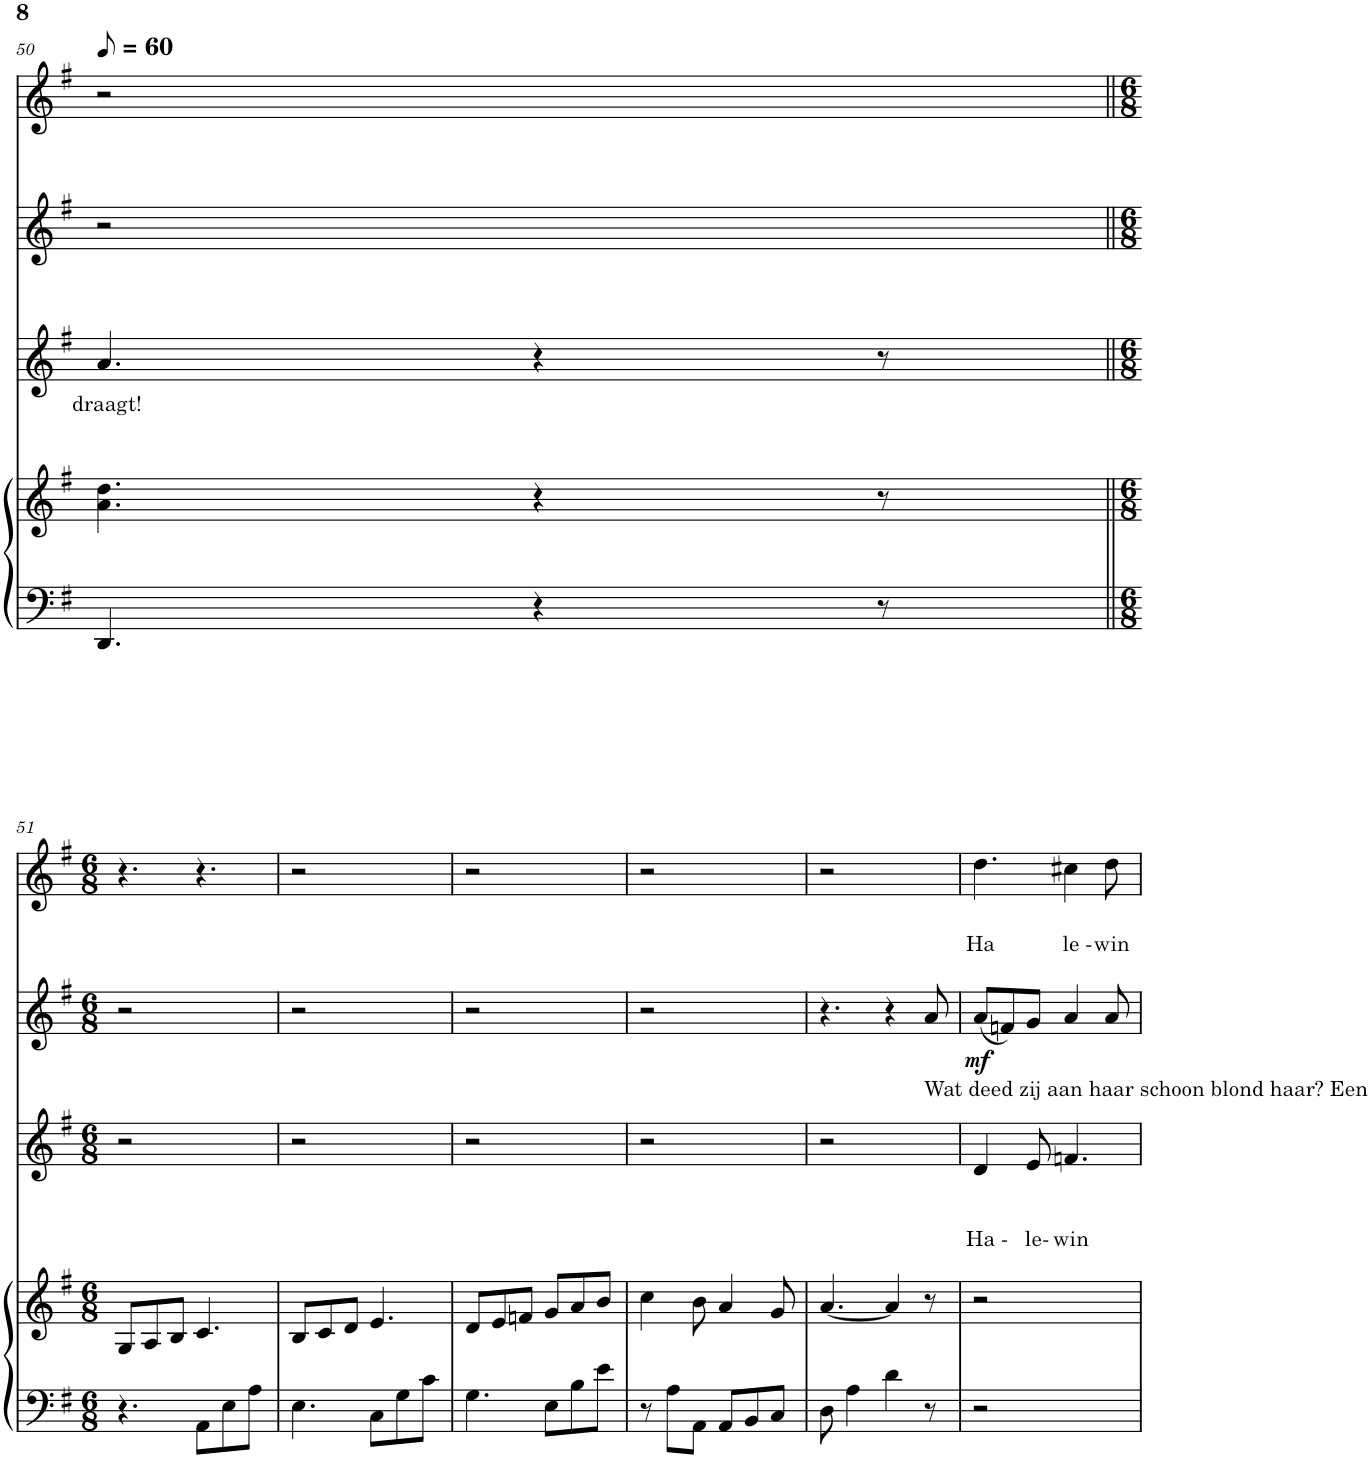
**kern	**kern	**kern	**text	**text	**text	**kern	**dynam	**kern	**text	**text
*part4	*part4	*part3	*part3	*part3	*part3	*part2	*part2	*part1	*part1	*part1
*staff5	*staff4	*staff3	*staff3	*staff3	*staff3	*staff2	*staff2	*staff1	*staff1	*staff1
*I"part 3	*	*I"part 2	*	*	*	*I"part 1	*	*I"part 0	*	*
!!LO:PB:g=z
*clefF4	*clefG2	*clefG2	*	*	*	*clefG2	*	*clefG2	*	*
*k[f#]	*k[f#]	*k[f#]	*	*	*	*k[f#]	*	*k[f#]	*	*
*M5/8	*M5/8	*M5/8	*	*	*	*M5/8	*	*M5/8	*	*
*MM30	*MM30	*MM30	*	*	*	*MM30	*	*MM30	*	*
=50	=50	=50	=50	=50	=50	=50	=50	=50	=50	=50
!	!	!	!LO:LY:b	!	!	!	!	!	!	!
4.DD/	4.a\ 4.dd\	4.a/	draagt!	.	.	2r	.	2r	.	.
4r	4r	4r	.	.	.	.	.	.	.	.
.	.	.	.	.	.	8ryy	.	8ryy	.	.
8r	8r	8r	.	.	.	8ryy	.	8ryy	.	.
!!LO:LB:g=z
=51||	=51||	=51||	=51||	=51||	=51||	=51||	=51||	=51||	=51||	=51||
*M6/8	*M6/8	*M6/8	*	*	*	*M6/8	*	*M6/8	*	*
4.r	8G/L	2r	.	.	.	2r	.	4.r	.	.
.	8A/	.	.	.	.	.	.	.	.	.
.	8B/J	.	.	.	.	.	.	.	.	.
8AA\L	4.c/	.	.	.	.	.	.	8ryy	.	.
8E\	.	4ryy	.	.	.	8ryy	.	4.r	.	.
8A\J	.	.	.	.	.	4ryy	.	.	.	.
8ryy	8ryy	8ryy	.	.	.	.	.	.	.	.
=52	=52	=52	=52	=52	=52	=52	=52	=52	=52	=52
4.E\	8B/L	2r	.	.	.	2r	.	2r	.	.
.	8c/	.	.	.	.	.	.	.	.	.
.	8d/J	.	.	.	.	.	.	.	.	.
8C\L	4.e/	.	.	.	.	.	.	.	.	.
8G\	.	4ryy	.	.	.	4ryy	.	4ryy	.	.
8c\J	.	.	.	.	.	.	.	.	.	.
=53	=53	=53	=53	=53	=53	=53	=53	=53	=53	=53
4.G\	8d/L	2r	.	.	.	2r	.	2r	.	.
.	8e/	.	.	.	.	.	.	.	.	.
.	8fn/J	.	.	.	.	.	.	.	.	.
8E\L	8g/L	.	.	.	.	.	.	.	.	.
8B\	8a/	4ryy	.	.	.	4ryy	.	4ryy	.	.
8e\J	8b/J	.	.	.	.	.	.	.	.	.
=54	=54	=54	=54	=54	=54	=54	=54	=54	=54	=54
8r	4cc\	2r	.	.	.	2r	.	2r	.	.
8A\L	.	.	.	.	.	.	.	.	.	.
8AA\J	8b\	.	.	.	.	.	.	.	.	.
8AA/L	4a/	.	.	.	.	.	.	.	.	.
8BB/	.	4ryy	.	.	.	4ryy	.	4ryy	.	.
8C/J	8g/	.	.	.	.	.	.	.	.	.
=55	=55	=55	=55	=55	=55	=55	=55	=55	=55	=55
8D\	[4.a/	2r	.	.	.	4.r	.	2r	.	.
4A\	.	.	.	.	.	.	.	.	.	.
4d\	4a/]	.	.	.	.	4r	.	.	.	.
.	.	4ryy	.	.	.	.	.	4ryy	.	.
!	!	!	!	!	!	!LO:TX:b:t=Wat deed zij aan haar schoon blond haar? Een	!	!	!	!
8r	8r	.	.	.	.	8a/	.	.	.	.
=56	=56	=56	=56	=56	=56	=56	=56	=56	=56	=56
!	!	!	!	!	!LO:LY:b	!	!LO:DY:b	!	!	!LO:LY:b
2r	2r	4d/	.	.	Ha -	(8a/L	mf	4.dd\	.	Ha
.	.	.	.	.	.	8fn/)	.	.	.	.
!	!	!	!	!	!LO:LY:b	!	!	!	!	!
.	.	8e/	.	.	le-	8g/J	.	.	.	.
!	!	!	!	!	!LO:LY:b	!	!	!	!	!LO:LY:b
.	.	4.fn/	.	.	win	4a/	.	4cc#X\	.	le -
4ryy	4ryy	.	.	.	.	.	.	.	.	.
!	!	!	!	!	!	!	!	!	!	!LO:LY:b
.	.	.	.	.	.	8a/	.	8dd\	.	win
=	=	=	=	=	=	=	=	=	=	=
*-	*-	*-	*-	*-	*-	*-	*-	*-	*-	*-
